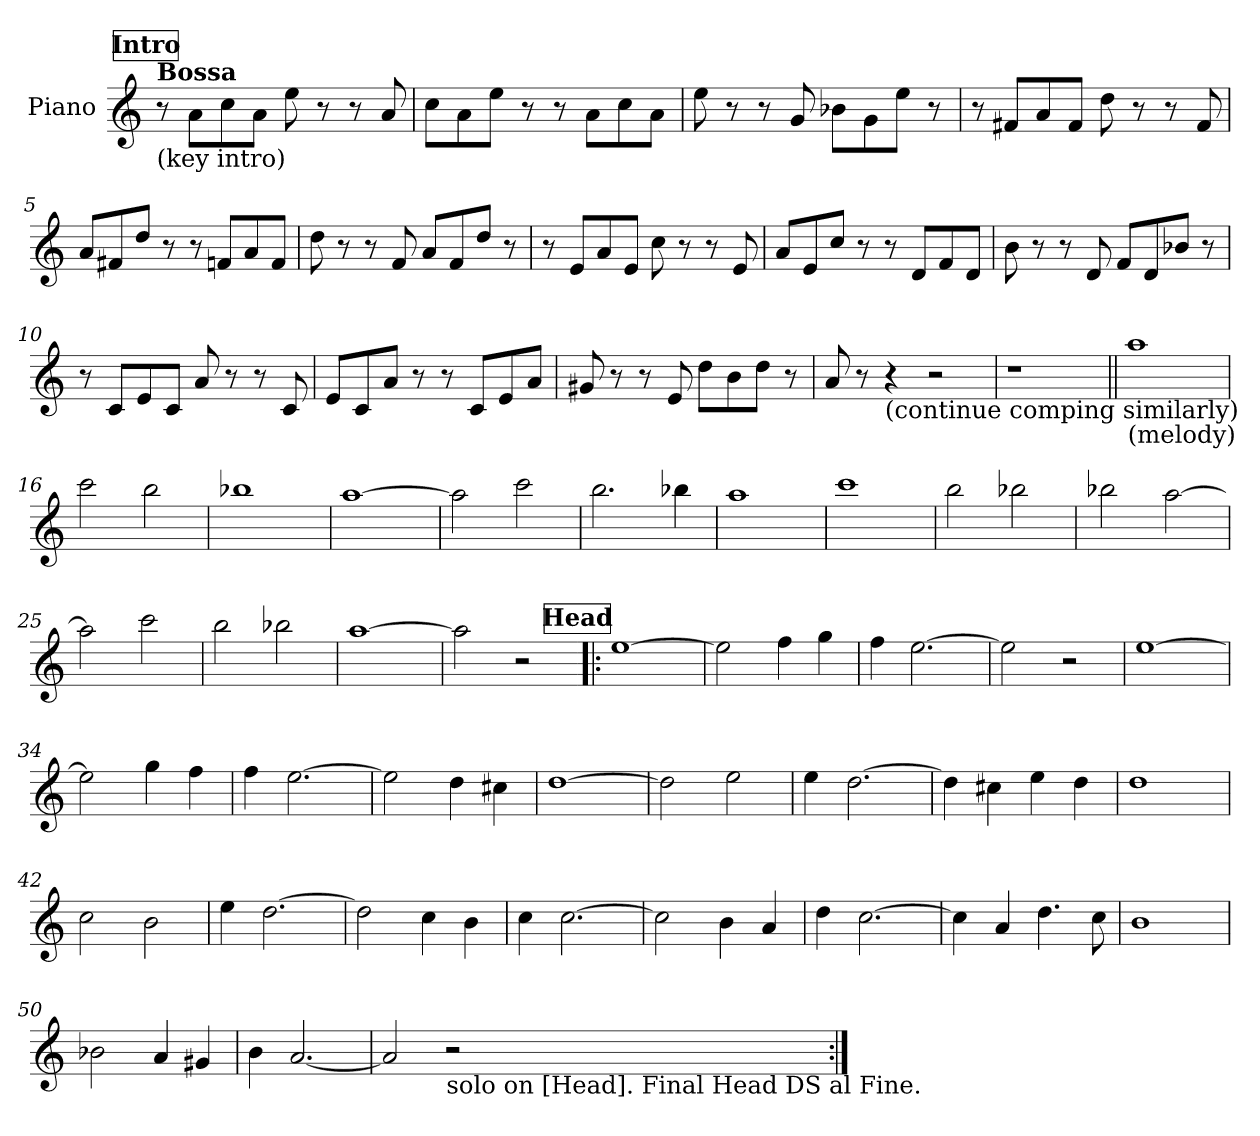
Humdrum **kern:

**kern
*part1
*staff1
*I"Piano
*I'Pno
*clefG2
*k[]
!!LO:REH:place=s1:a:fs=12:t=Intro
=1
!LO:TX:b:t=(key intro)
!LO:TX:a:B:t=Bossa
8r
8a\L
8cc\
8a\J
8ee\
8r
8r
8a/
=2
8cc\L
8a\
8ee\J
8r
8r
8a\L
8cc\
8a\J
=3
8ee\
8r
8r
8g/
8b-X\L
8g\
8ee\J
8r
=4
8r
8f#X/L
8a/
8f#/J
8dd\
8r
8r
8f#/
=5
8a/L
8f#X/
8dd/J
8r
8r
8fn/L
8a/
8f/J
!!LO:LB:g=z
=6
8dd\
8r
8r
8f/
8a/L
8f/
8dd/J
8r
=7
8r
8e/L
8a/
8e/J
8cc\
8r
8r
8e/
=8
8a/L
8e/
8cc/J
8r
8r
8d/L
8f/
8d/J
=9
8b\
8r
8r
8d/
8f/L
8d/
8b-X/J
8r
=10
8r
8c/L
8e/
8c/J
8a/
8r
8r
8c/
!!LO:LB:g=z
=11
8e/L
8c/
8a/J
8r
8r
8c/L
8e/
8a/J
=12
8g#X/
8r
8r
8e/
8dd\L
8b\
8dd\J
8r
=13
8a/
8r
!LO:TX:b:t=(continue comping similarly)
4r
2r
=14
1r
!!LO:LB:g=z
=15||
!LO:TX:b:t=(melody)
1aa
=16
2ccc\
2bb\
=17
1bb-X
=18
[1aa
=19
2aa\]
2ccc\
=20
2.bb\
4bb-X\
=21
1aa
=22
1ccc
!!LO:LB:g=z
=23
2bb\
2bb-X\
=24
2bb-X\
[2aa\
=25
2aa\]
2ccc\
=26
2bb\
2bb-X\
=27
[1aa
=28
2aa\]
2r
!!LO:LB:g=z
!!LO:REH:place=s1:a:fs=12:t=Head
=29!|:
[1ee
=30
2ee\]
4ff\
4gg\
=31
4ff\
[2.ee\
=32
2ee\]
2r
=33
[1ee
=34
2ee\]
4gg\
4ff\
=35
4ff\
[2.ee\
=36
2ee\]
4dd\
4cc#X\
!!LO:LB:g=z
=37
[1dd
=38
2dd\]
2ee\
=39
4ee\
[2.dd\
=40
4dd\]
4cc#X\
4ee\
4dd\
=41
1dd
=42
2cc\
2b\
=43
4ee\
[2.dd\
=44
2dd\]
4cc\
4b\
!!LO:LB:g=z
=45
4cc\
[2.cc\
=46
2cc\]
4b\
4a/
=47
4dd\
[2.cc\
=48
4cc\]
4a/
4.dd\
8cc\
=49
1b
=50
2b-X\
4a/
4g#X/
=51
4b\
[2.a/
=52
2a/]
!LO:TX:b:t=solo on [Head]. Final Head DS al Fine.
2r
=:|!
*-
